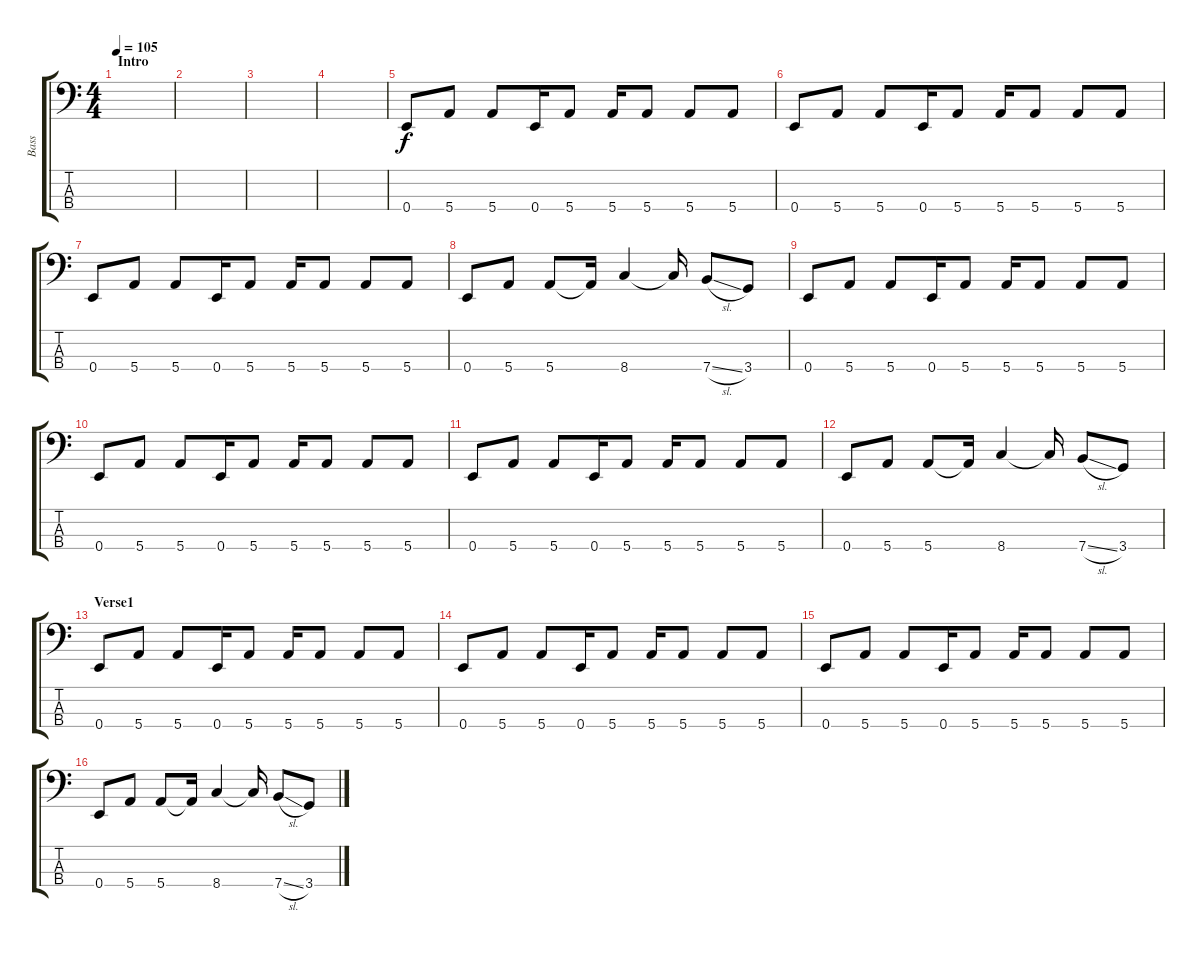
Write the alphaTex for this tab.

\track ("Bass" "Bass") {instrument electricbassfinger}
\staff {score tabs}
\tuning (G2 D2 A1 E1) {hide}
\ts (4 4)
\section ("" "Intro")
\tempo 105
\clef f4
\ks c
|
|
|
|
0.4.8 5.4.8 5.4.8 0.4.16 5.4.8 5.4.16 5.4.8 5.4.8 5.4.8 |
0.4.8 5.4.8 5.4.8 0.4.16 5.4.8 5.4.16 5.4.8 5.4.8 5.4.8 |
0.4.8 5.4.8 5.4.8 0.4.16 5.4.8 5.4.16 5.4.8 5.4.8 5.4.8 |
0.4.8 5.4.8 5.4.8 5.4{t}.16 8.4.4 8.4{t}.16 7.4{sl}.8 3.4.8 |
0.4.8 5.4.8 5.4.8 0.4.16 5.4.8 5.4.16 5.4.8 5.4.8 5.4.8 |
0.4.8 5.4.8 5.4.8 0.4.16 5.4.8 5.4.16 5.4.8 5.4.8 5.4.8 |
0.4.8 5.4.8 5.4.8 0.4.16 5.4.8 5.4.16 5.4.8 5.4.8 5.4.8 |
0.4.8 5.4.8 5.4.8 5.4{t}.16 8.4.4 8.4{t}.16 7.4{sl}.8 3.4.8 |
\section ("" "Verse1")
0.4.8 5.4.8 5.4.8 0.4.16 5.4.8 5.4.16 5.4.8 5.4.8 5.4.8 |
0.4.8 5.4.8 5.4.8 0.4.16 5.4.8 5.4.16 5.4.8 5.4.8 5.4.8 |
0.4.8 5.4.8 5.4.8 0.4.16 5.4.8 5.4.16 5.4.8 5.4.8 5.4.8 |
0.4.8 5.4.8 5.4.8 5.4{t}.16 8.4.4 8.4{t}.16 7.4{sl}.8 3.4.8
